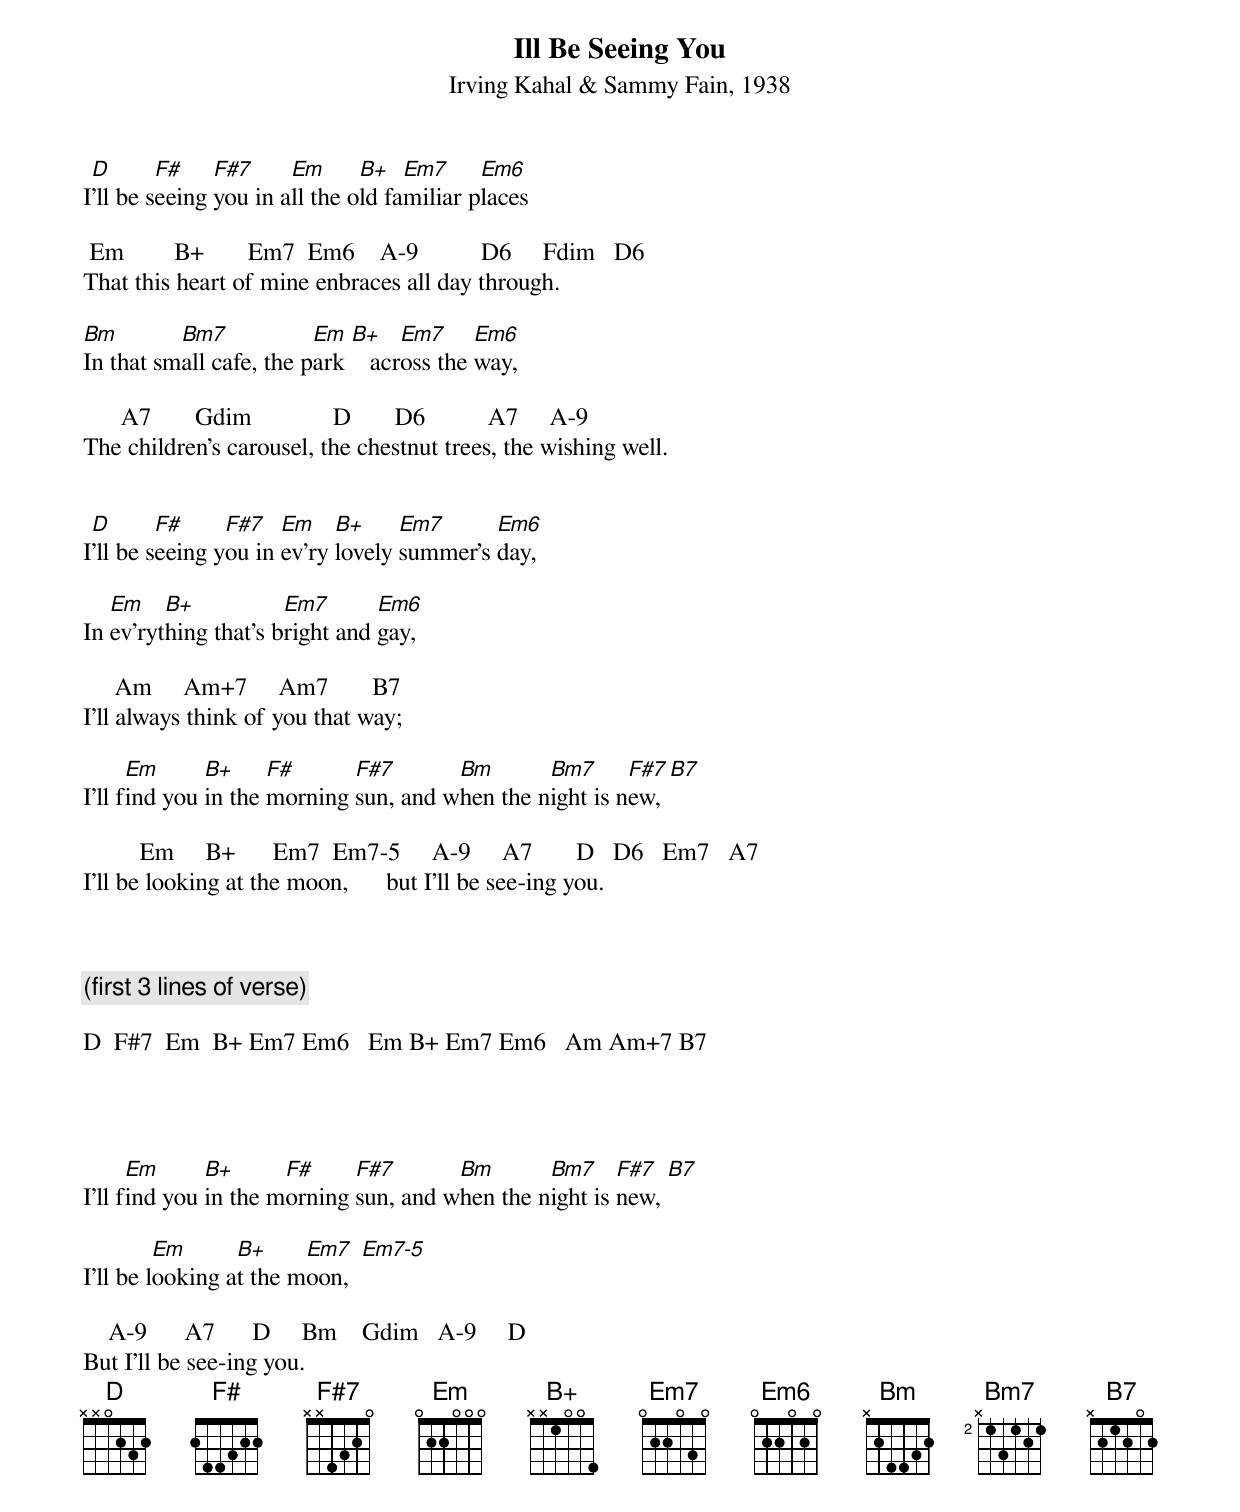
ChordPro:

{title: Ill Be Seeing You}
{subtitle: Irving Kahal & Sammy Fain, 1938}

I[D]'ll be s[F#]eeing [F#7]you in a[Em]ll the o[B+]ld fa[Em7]miliar p[Em6]laces

 Em        B+       Em7  Em6    A-9          D6     Fdim   D6
That this heart of mine enbraces all day through.

[Bm]In that sm[Bm7]all cafe, the p[Em]ark [B+]   acr[Em7]oss the [Em6]way,

      A7       Gdim             D       D6          A7     A-9
The children's carousel, the chestnut trees, the wishing well.


I[D]'ll be s[F#]eeing y[F#7]ou in [Em]ev'ry [B+]lovely [Em7]summer's [Em6]day,

In [Em]ev'ryt[B+]hing that's b[Em7]right and [Em6]gay,

     Am     Am+7     Am7       B7
I'll always think of you that way;

I'll f[Em]ind you [B+]in the [F#]morning [F#7]sun, and w[Bm]hen the n[Bm7]ight is n[F#7]ew, [B7]

         Em     B+      Em7  Em7-5     A-9     A7       D   D6   Em7   A7
I'll be looking at the moon,      but I'll be see-ing you.



{c:(first 3 lines of verse)}

D  F#7  Em  B+ Em7 Em6   Em B+ Em7 Em6   Am Am+7 B7




I'll f[Em]ind you [B+]in the m[F#]orning [F#7]sun, and w[Bm]hen the n[Bm7]ight is [F#7]new, [B7]

I'll be l[Em]ooking a[B+]t the m[Em7]oon,  [Em7-5]

    A-9      A7      D     Bm    Gdim   A-9     D
But I'll be see-ing you.
